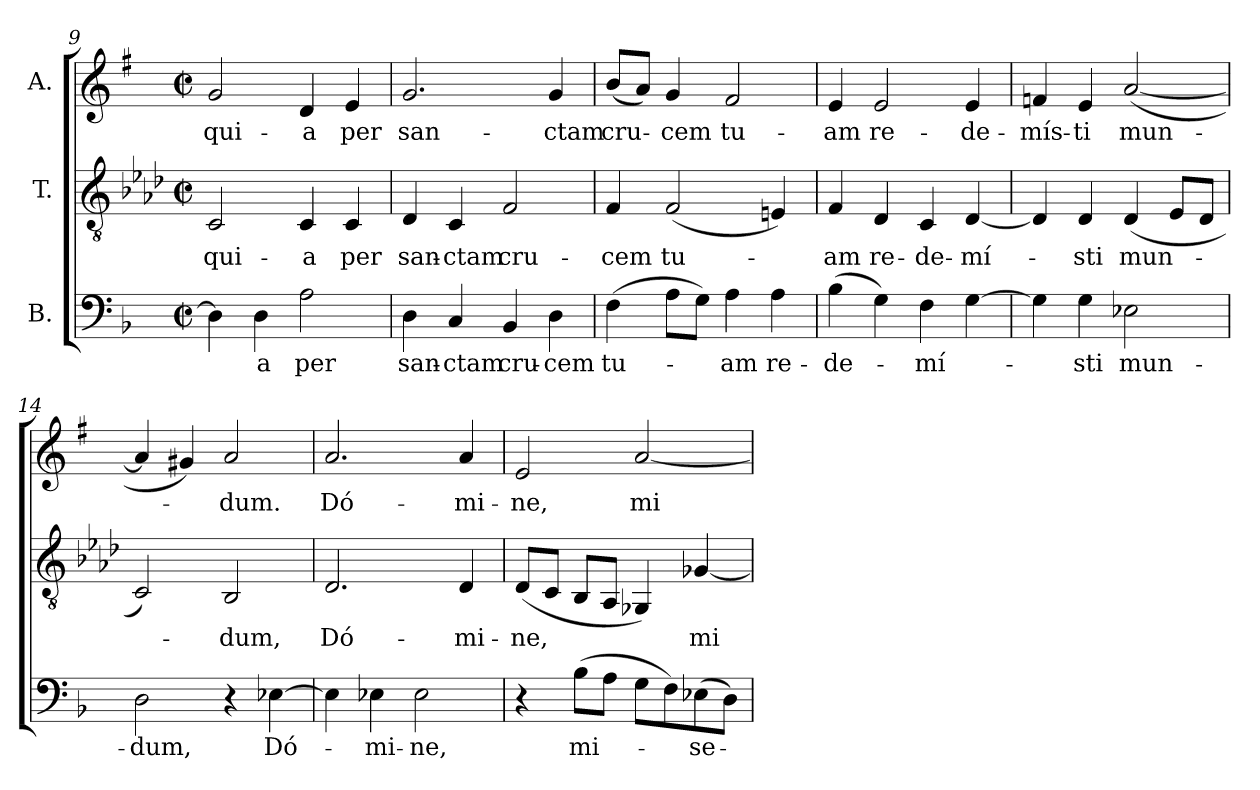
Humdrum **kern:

**kern	**text	**kern	**text	**kern	**text
*part3	*part3	*part2	*part2	*part1	*part1
*staff3	*staff3	*staff2	*staff2	*staff1	*staff1
*I"B.	*	*I"T.	*	*I"A.	*
*clefF4	*	*clefGv2	*	*clefG2	*
*	*	*ITrd2c3	*	*ITrd1c2	*
*k[b-]	*	*k[b-]	*	*k[b-]	*
*F:	*	*F:	*	*F:	*
*M2/2	*	*M2/2	*	*M2/2	*
*met(c|)	*	*met(c|)	*	*met(c|)	*
=9	=9	=9	=9	=9	=9
!	!	!	!LO:LY:b:color=#000000	!	!
!	!	!	!	!	!LO:LY:b:color=#000000
4Di\]	.	2AAi/	qui-	2fi/	qui-
!	!LO:LY:b:color=#000000	!	!	!	!
4Di\	-a	.	.	.	.
!	!LO:LY:b:color=#000000	!	!	!	!
!	!	!	!LO:LY:b:color=#000000	!	!
!	!	!	!	!	!LO:LY:b:color=#000000
2Ai\	per	4AAi/	-a	4ci/	-a
!	!	!	!LO:LY:b:color=#000000	!	!
!	!	!	!	!	!LO:LY:b:color=#000000
.	.	4AAi/	per	4di/	per
=10	=10	=10	=10	=10	=10
!	!LO:LY:b:color=#000000	!	!	!	!
!	!	!	!LO:LY:b:color=#000000	!	!
!	!	!	!	!	!LO:LY:b:color=#000000
4Di\	san-	4BB-i/	san-	2.fi/	san-
!	!LO:LY:b:color=#000000	!	!	!	!
!	!	!	!LO:LY:b:color=#000000	!	!
4Ci/	-ctam	4AAi/	-ctam	.	.
!	!LO:LY:b:color=#000000	!	!	!	!
!	!	!	!LO:LY:b:color=#000000	!	!
4BB-i/	cru-	2Di/	cru-	.	.
!	!LO:LY:b:color=#000000	!	!	!	!
!	!	!	!	!	!LO:LY:b:color=#000000
4Di\	-cem	.	.	4fi/	-ctam
=11	=11	=11	=11	=11	=11
!	!LO:LY:b:color=#000000	!	!	!	!
!	!	!	!LO:LY:b:color=#000000	!	!
!	!	!	!	!	!LO:LY:b:color=#000000
(4Fi\	tu-	4Di/	-cem	(8ai/L	cru-
.	.	.	.	8gi/J)	.
!	!	!	!LO:LY:b:color=#000000	!	!
!	!	!	!	!	!LO:LY:b:color=#000000
8Ai\L	.	(2Di/	tu-	4fi/	-cem
8Gi\J)	.	.	.	.	.
!	!LO:LY:b:color=#000000	!	!	!	!
!	!	!	!	!	!LO:LY:b:color=#000000
4Ai\	-am	.	.	2ei/	tu-
!	!LO:LY:b:color=#000000	!	!	!	!
4Ai\	re-	4C#Xi/)	.	.	.
=12	=12	=12	=12	=12	=12
!	!LO:LY:b:color=#000000	!	!	!	!
!	!	!	!LO:LY:b:color=#000000	!	!
!	!	!	!	!	!LO:LY:b:color=#000000
(4B-i\	-de-	4Di/	-am	4di/	-am
!	!	!	!LO:LY:b:color=#000000	!	!
!	!	!	!	!	!LO:LY:b:color=#000000
4Gi\)	.	4BB-i/	re-	2di/	re-
!	!LO:LY:b:color=#000000	!	!	!	!
!	!	!	!LO:LY:b:color=#000000	!	!
4Fi\	-mí-	4AAi/	-de-	.	.
!	!	!	!LO:LY:b:color=#000000	!	!
!	!	!	!	!	!LO:LY:b:color=#000000
[4Gi\	.	[4BB-i/	-mí-	4di/	-de-
!!LO:LB:g=z
=13	=13	=13	=13	=13	=13
!	!	!	!	!	!LO:LY:b:color=#000000
4Gi\]	.	4BB-i/]	.	4e-Xi/	-mís-
!	!LO:LY:b:color=#000000	!	!	!	!
!	!	!	!LO:LY:b:color=#000000	!	!
!	!	!	!	!	!LO:LY:b:color=#000000
4Gi\	-sti	4BB-i/	-sti	4di/	-ti
!	!LO:LY:b:color=#000000	!	!	!	!
!	!	!	!LO:LY:b:color=#000000	!	!
!	!	!	!	!	!LO:LY:b:color=#000000
2E-Xi\	mun-	(4BB-i/	mun-	([2gi/	mun-
.	.	8Ci/L	.	.	.
.	.	8BB-i/J	.	.	.
=14	=14	=14	=14	=14	=14
!	!LO:LY:b:color=#000000	!	!	!	!
2Di\	-dum,	2AAi/)	.	4gi/]	.
.	.	.	.	4f#Xi/)	.
!	!	!	!LO:LY:b:color=#000000	!	!
!	!	!	!	!	!LO:LY:b:color=#000000
4r	.	2GGi/	-dum,	2gi/	-dum.
!	!LO:LY:b:color=#000000	!	!	!	!
[4E-Xi\	Dó-	.	.	.	.
=15	=15	=15	=15	=15	=15
!	!	!	!LO:LY:b:color=#000000	!	!
!	!	!	!	!	!LO:LY:b:color=#000000
4E-i\]	.	2.BB-i/	Dó-	2.gi/	Dó-
!	!LO:LY:b:color=#000000	!	!	!	!
4E-Xi\	-mi-	.	.	.	.
!	!LO:LY:b:color=#000000	!	!	!	!
2E-i\	-ne,	.	.	.	.
!	!	!	!LO:LY:b:color=#000000	!	!
!	!	!	!	!	!LO:LY:b:color=#000000
.	.	4BB-i/	-mi-	4gi/	-mi-
=16	=16	=16	=16	=16	=16
!	!	!	!LO:LY:b:color=#000000	!	!
!	!	!	!	!	!LO:LY:b:color=#000000
4r	.	(8BB-i/L	-ne,	2di/	-ne,
.	.	8AAi/J	.	.	.
!	!LO:LY:b:color=#000000	!	!	!	!
(8B-i\L	mi-	8GGi/L	.	.	.
8Ai\J	.	8FFi/J	.	.	.
!	!	!	!	!	!LO:LY:b:color=#000000
8Gi\L	.	4EE-Xi/)	.	[2gi/	mi-
8Fi\)	.	.	.	.	.
!	!LO:LY:b:color=#000000	!	!	!	!
!	!	!	!LO:LY:b:color=#000000	!	!
(8E-Xi\	-se-	[4E-Xi/	mi-	.	.
8Di\J)	.	.	.	.	.
=	=	=	=	=	=
*-	*-	*-	*-	*-	*-
